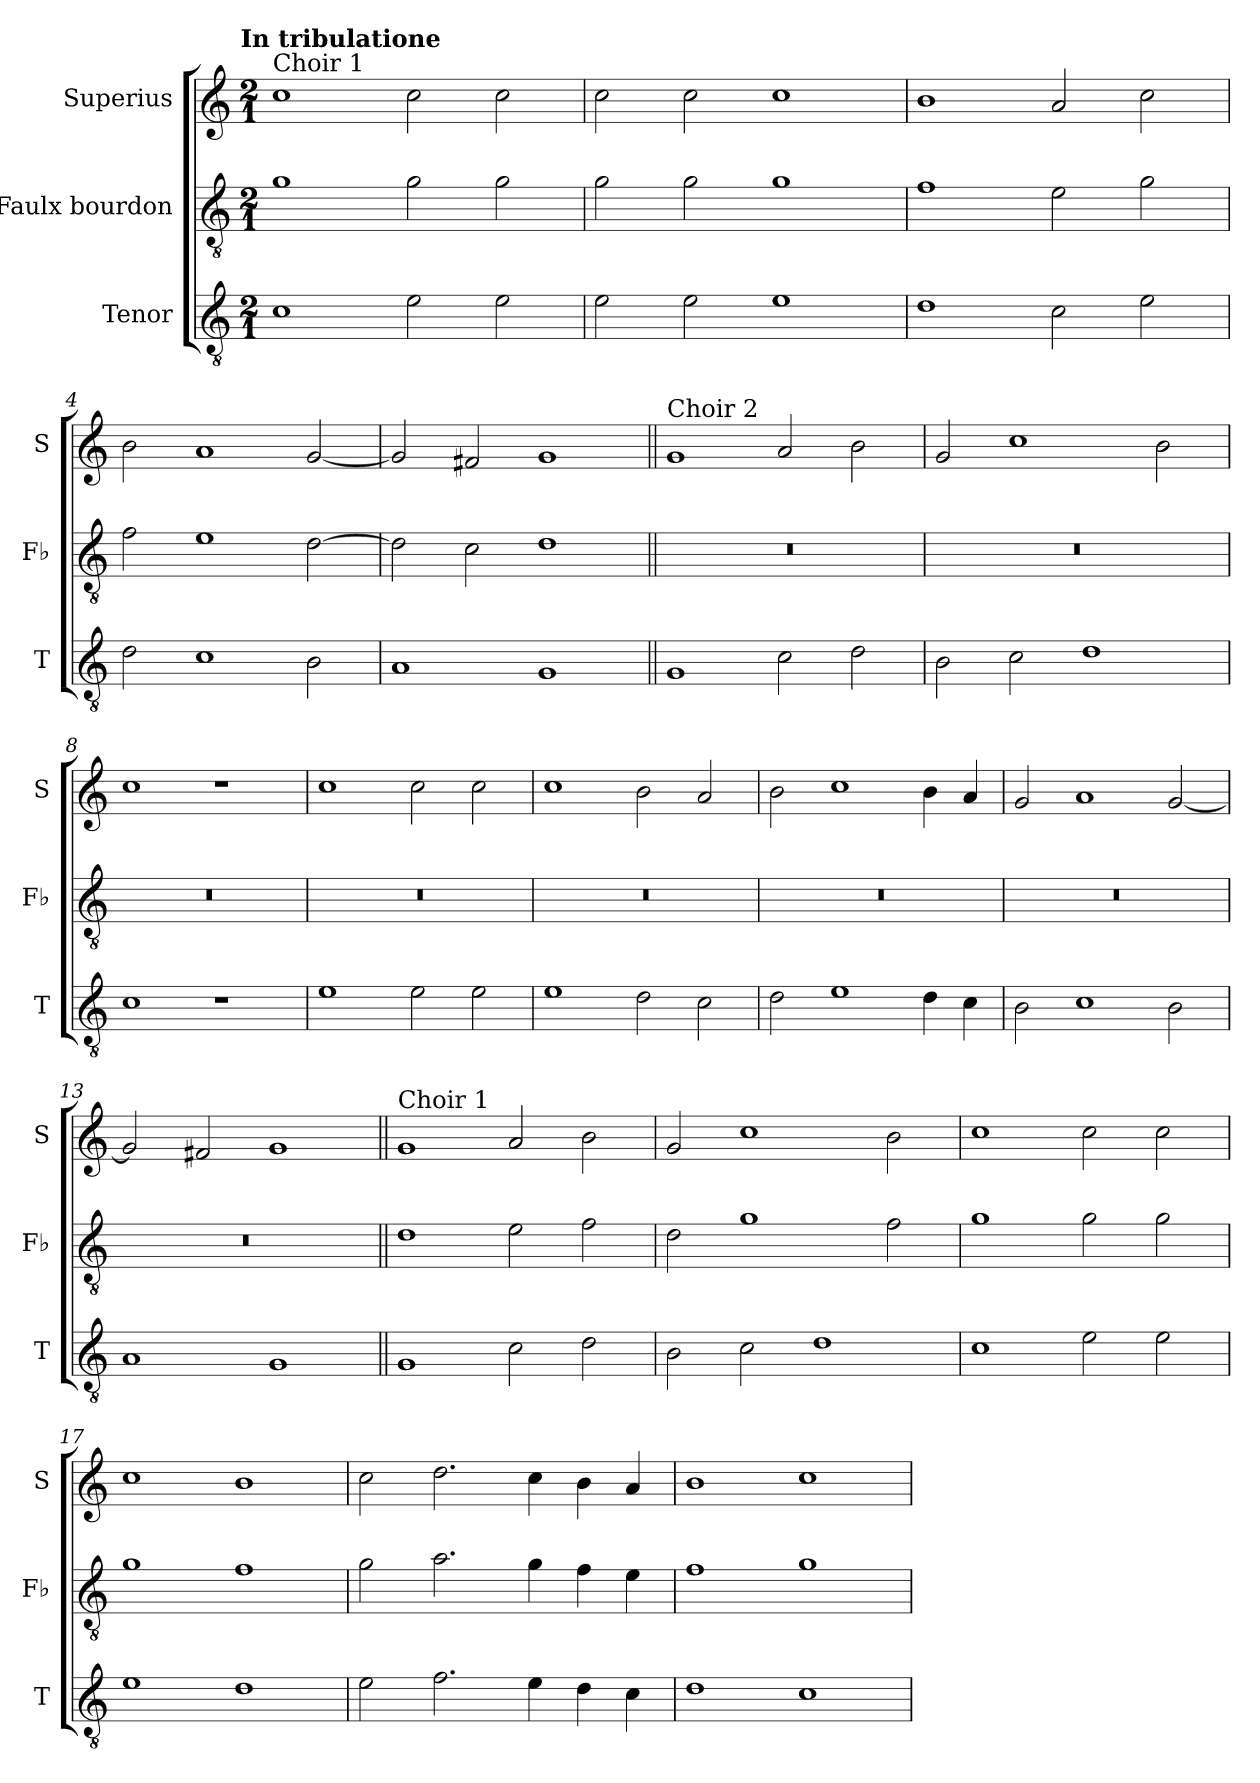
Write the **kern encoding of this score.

**kern	**kern	**kern
*part3	*part2	*part1
*staff3	*staff2	*staff1
*I"Tenor	*I"Faulx bourdon	*I"Superius
*I'T	*I'Fb	*I'S
*clefGv2	*clefGv2	*clefG2
*k[]	*k[]	*k[]
!!LO:TX:omd:t=In tribulatione
*M2/1	*M2/1	*M2/1
=1	=1	=1
!	!	!LO:TX:a:t=Choir 1
1c	1g	1cc
2e\	2g\	2cc\
2e\	2g\	2cc\
=2	=2	=2
2e\	2g\	2cc\
2e\	2g\	2cc\
1e	1g	1cc
=3	=3	=3
1d	1f	1b
2c\	2e\	2a/
2e\	2g\	2cc\
=4	=4	=4
2d\	2f\	2b\
1c	1e	1a
2B\	[2d\	[2g/
=5	=5	=5
1A	2d\]	2g/]
.	2c\	2f#X/
1G	1d	1g
=6||	=6||	=6||
!	!	!LO:TX:a:t=Choir 2
1G	0r	1g
2c\	.	2a/
2d\	.	2b\
=7	=7	=7
2B\	0r	2g/
2c\	.	1cc
1d	.	.
.	.	2b\
=8	=8	=8
1c	0r	1cc
1r	.	1r
=9	=9	=9
1e	0r	1cc
2e\	.	2cc\
2e\	.	2cc\
=10	=10	=10
1e	0r	1cc
2d\	.	2b\
2c\	.	2a/
=11	=11	=11
2d\	0r	2b\
1e	.	1cc
4d\	.	4b\
4c\	.	4a/
=12	=12	=12
2B\	0r	2g/
1c	.	1a
2B\	.	[2g/
=13	=13	=13
1A	0r	2g/]
.	.	2f#X/
1G	.	1g
=14||	=14||	=14||
!	!	!LO:TX:a:t=Choir 1
1G	1d	1g
2c\	2e\	2a/
2d\	2f\	2b\
=15	=15	=15
2B\	2d\	2g/
2c\	1g	1cc
1d	.	.
.	2f\	2b\
=16	=16	=16
1c	1g	1cc
2e\	2g\	2cc\
2e\	2g\	2cc\
=17	=17	=17
1e	1g	1cc
1d	1f	1b
=18	=18	=18
2e\	2g\	2cc\
2.f\	2.a\	2.dd\
4e\	4g\	4cc\
4d\	4f\	4b\
4c\	4e\	4a/
=19	=19	=19
1d	1f	1b
1c	1g	1cc
=	=	=
*-	*-	*-
